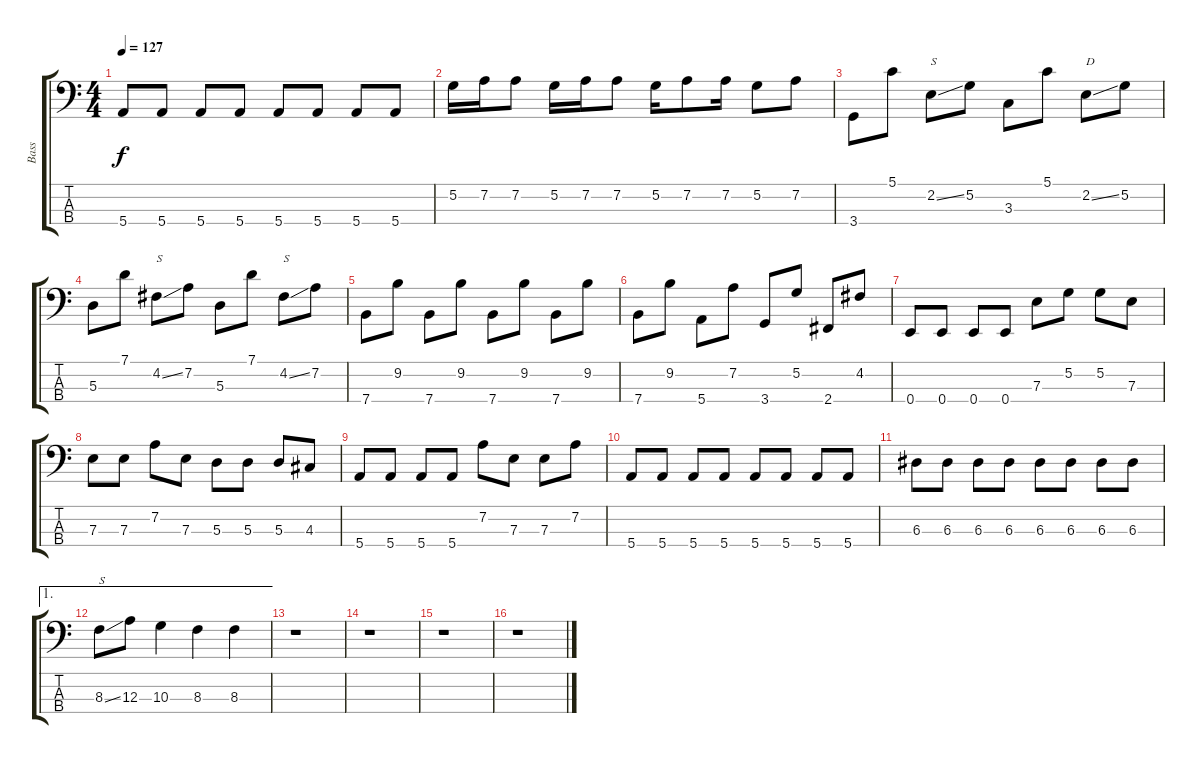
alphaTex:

\track ("Bass" "Bass") {instrument electricbassfinger}
\staff {score tabs}
\tuning (G2 D2 A1 E1) {hide}
\ts (4 4)
\tempo 127
\clef f4
\ks c
5.4.8{dy f} 5.4.8 5.4.8 5.4.8 5.4.8 5.4.8 5.4.8 5.4.8 |
5.2.16 7.2.16 7.2.8 5.2.16 7.2.16 7.2.8 5.2.16 7.2.8 7.2.16 5.2.8 7.2.8 |
3.4.8 5.1.8 2.2{ss}.8{txt "S"} 5.2.8 3.3.8 5.1.8 2.2{ss}.8{txt "D"} 5.2.8 |
5.3.8 7.1.8 4.2{ss}.8{txt "S"} 7.2.8 5.3.8 7.1.8 4.2{ss}.8{txt "S"} 7.2.8 |
7.4.8 9.2.8 7.4.8 9.2.8 7.4.8 9.2.8 7.4.8 9.2.8 |
7.4.8 9.2.8 5.4.8 7.2.8 3.4.8 5.2.8 2.4.8 4.2.8 |
0.4.8 0.4.8 0.4.8 0.4.8 7.3.8 5.2.8 5.2.8 7.3.8 |
7.3.8 7.3.8 7.2.8 7.3.8 5.3.8 5.3.8 5.3.8 4.3.8 |
5.4.8 5.4.8 5.4.8 5.4.8 7.2.8 7.3.8 7.3.8 7.2.8 |
5.4.8 5.4.8 5.4.8 5.4.8 5.4.8 5.4.8 5.4.8 5.4.8 |
6.3.8 6.3.8 6.3.8 6.3.8 6.3.8 6.3.8 6.3.8 6.3.8 |
\ae 1
8.3{ss}.8{txt "S"} 12.3.8 10.3.4 8.3.4 8.3.4 |
r.1 |
r.1 |
r.1 |
r.1
